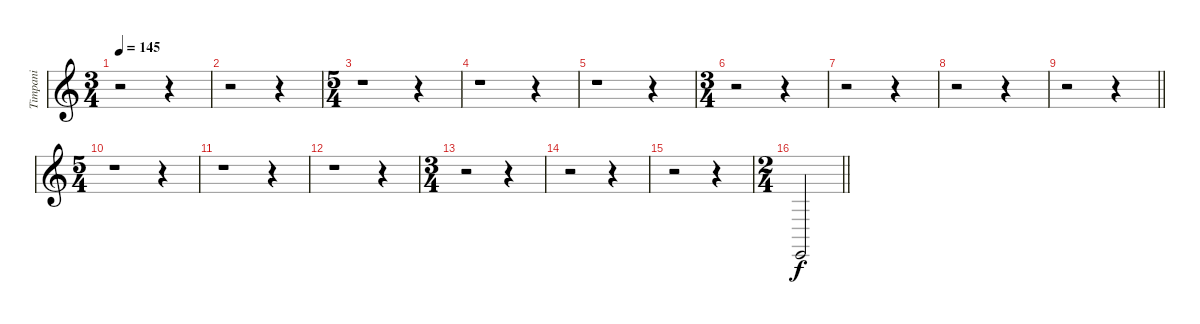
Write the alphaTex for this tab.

\track ("Timpani" "Timpani") {instrument timpani}
\staff {score}
\tuning (E4 B3 G3 D3 A2 E2) {hide}
\ts (3 4)
\tempo 145
\clef g2
\ks aminor
r.2{dy f} r.4 |
r.2 r.4 |
\ts (5 4)
r.1 r.4 |
r.1 r.4 |
r.1 r.4 |
\ts (3 4)
r.2 r.4 |
r.2 r.4 |
r.2 r.4 |
\barLineRight lightlight
r.2 r.4 |
\ts (5 4)
r.1 r.4 |
r.1 r.4 |
r.1 r.4 |
\ts (3 4)
r.2 r.4 |
r.2 r.4 |
r.2 r.4 |
\ts (2 4)
\barLineRight lightlight
0.6.2{volume 16 instrument gunshot}
